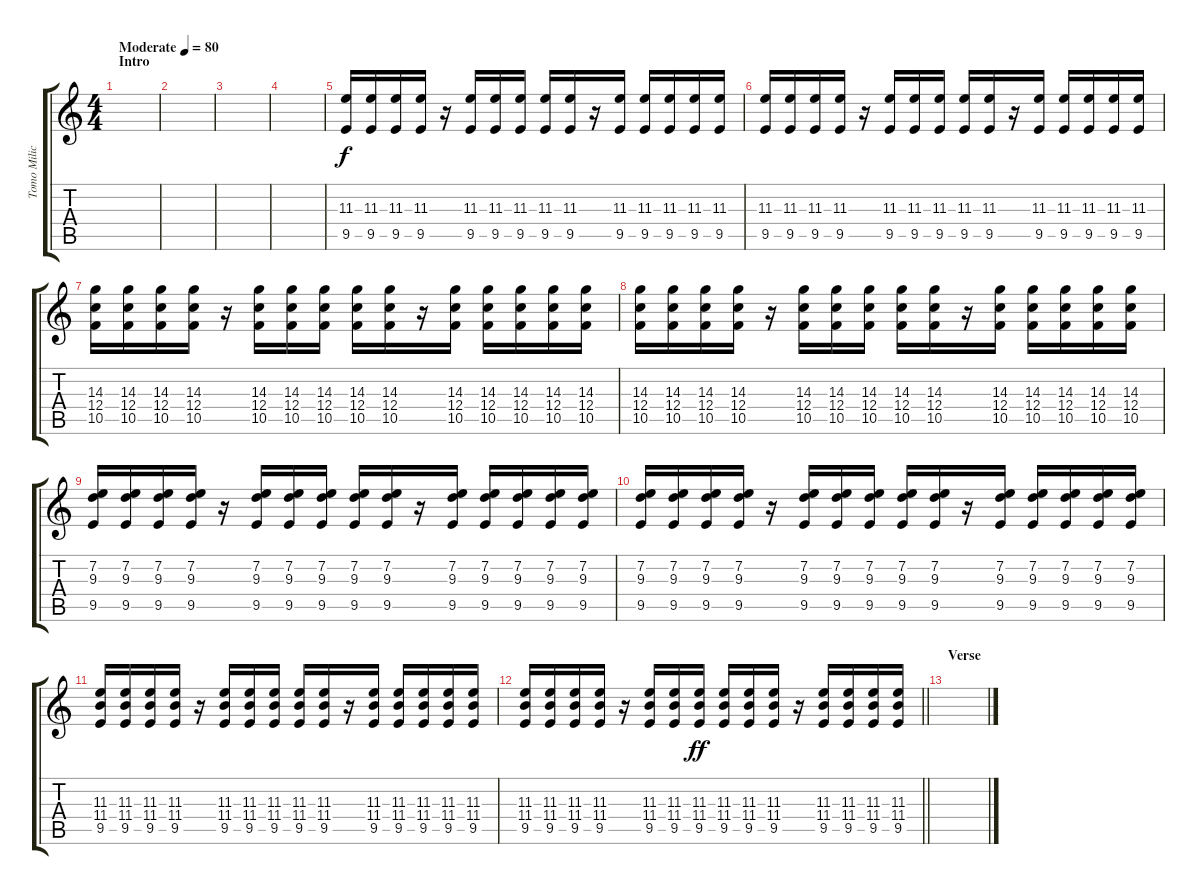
\track ("Tomo Milicevic - Guitar" "Tomo Milic") {instrument overdrivenguitar}
\staff {score tabs}
\tuning (D4 A3 F3 C3 G2 C2) {hide}
\ts (4 4)
\section ("" "Intro")
\tempo (80 "Moderate")
\clef g2
\ks c
|
|
|
|
(11.3 9.5).16 (11.3 9.5).16 (11.3 9.5).16 (11.3 9.5).16 r.16 (11.3 9.5).16 (11.3 9.5).16 (11.3 9.5).16 (11.3 9.5).16 (11.3 9.5).16 r.16 (11.3 9.5).16 (11.3 9.5).16 (11.3 9.5).16 (11.3 9.5).16 (11.3 9.5).16 |
(11.3 9.5).16 (11.3 9.5).16 (11.3 9.5).16 (11.3 9.5).16 r.16 (11.3 9.5).16 (11.3 9.5).16 (11.3 9.5).16 (11.3 9.5).16 (11.3 9.5).16 r.16 (11.3 9.5).16 (11.3 9.5).16 (11.3 9.5).16 (11.3 9.5).16 (11.3 9.5).16 |
(14.3 12.4 10.5).16 (14.3 12.4 10.5).16 (14.3 12.4 10.5).16 (14.3 12.4 10.5).16 r.16 (14.3 12.4 10.5).16 (14.3 12.4 10.5).16 (14.3 12.4 10.5).16 (14.3 12.4 10.5).16 (14.3 12.4 10.5).16 r.16 (14.3 12.4 10.5).16 (14.3 12.4 10.5).16 (14.3 12.4 10.5).16 (14.3 12.4 10.5).16 (14.3 12.4 10.5).16 |
(14.3 12.4 10.5).16 (14.3 12.4 10.5).16 (14.3 12.4 10.5).16 (14.3 12.4 10.5).16 r.16 (14.3 12.4 10.5).16 (14.3 12.4 10.5).16 (14.3 12.4 10.5).16 (14.3 12.4 10.5).16 (14.3 12.4 10.5).16 r.16 (14.3 12.4 10.5).16 (14.3 12.4 10.5).16 (14.3 12.4 10.5).16 (14.3 12.4 10.5).16 (14.3 12.4 10.5).16 |
(7.2 9.3 9.5).16 (7.2 9.3 9.5).16 (7.2 9.3 9.5).16 (7.2 9.3 9.5).16 r.16 (7.2 9.3 9.5).16 (7.2 9.3 9.5).16 (7.2 9.3 9.5).16 (7.2 9.3 9.5).16 (7.2 9.3 9.5).16 r.16 (7.2 9.3 9.5).16 (7.2 9.3 9.5).16 (7.2 9.3 9.5).16 (7.2 9.3 9.5).16 (7.2 9.3 9.5).16 |
(7.2 9.3 9.5).16 (7.2 9.3 9.5).16 (7.2 9.3 9.5).16 (7.2 9.3 9.5).16 r.16 (7.2 9.3 9.5).16 (7.2 9.3 9.5).16 (7.2 9.3 9.5).16 (7.2 9.3 9.5).16 (7.2 9.3 9.5).16 r.16 (7.2 9.3 9.5).16 (7.2 9.3 9.5).16 (7.2 9.3 9.5).16 (7.2 9.3 9.5).16 (7.2 9.3 9.5).16 |
(11.3 11.4 9.5).16 (11.3 11.4 9.5).16 (11.3 11.4 9.5).16 (11.3 11.4 9.5).16 r.16 (11.3 11.4 9.5).16 (11.3 11.4 9.5).16 (11.3 11.4 9.5).16 (11.3 11.4 9.5).16 (11.3 11.4 9.5).16 r.16 (11.3 11.4 9.5).16 (11.3 11.4 9.5).16 (11.3 11.4 9.5).16 (11.3 11.4 9.5).16 (11.3 11.4 9.5).16 |
\barLineRight lightlight
(11.3 11.4 9.5).16 (11.3 11.4 9.5).16 (11.3 11.4 9.5).16 (11.3 11.4 9.5).16 r.16 (11.3 11.4 9.5).16 (11.3 11.4 9.5).16 (11.3 11.4 9.5).16{dy ff} (11.3 11.4 9.5).16 (11.3 11.4 9.5).16 (11.3 11.4 9.5).16 r.16 (11.3 11.4 9.5).16 (11.3 11.4 9.5).16 (11.3 11.4 9.5).16 (11.3 11.4 9.5).16 |
\section ("" "Verse")
